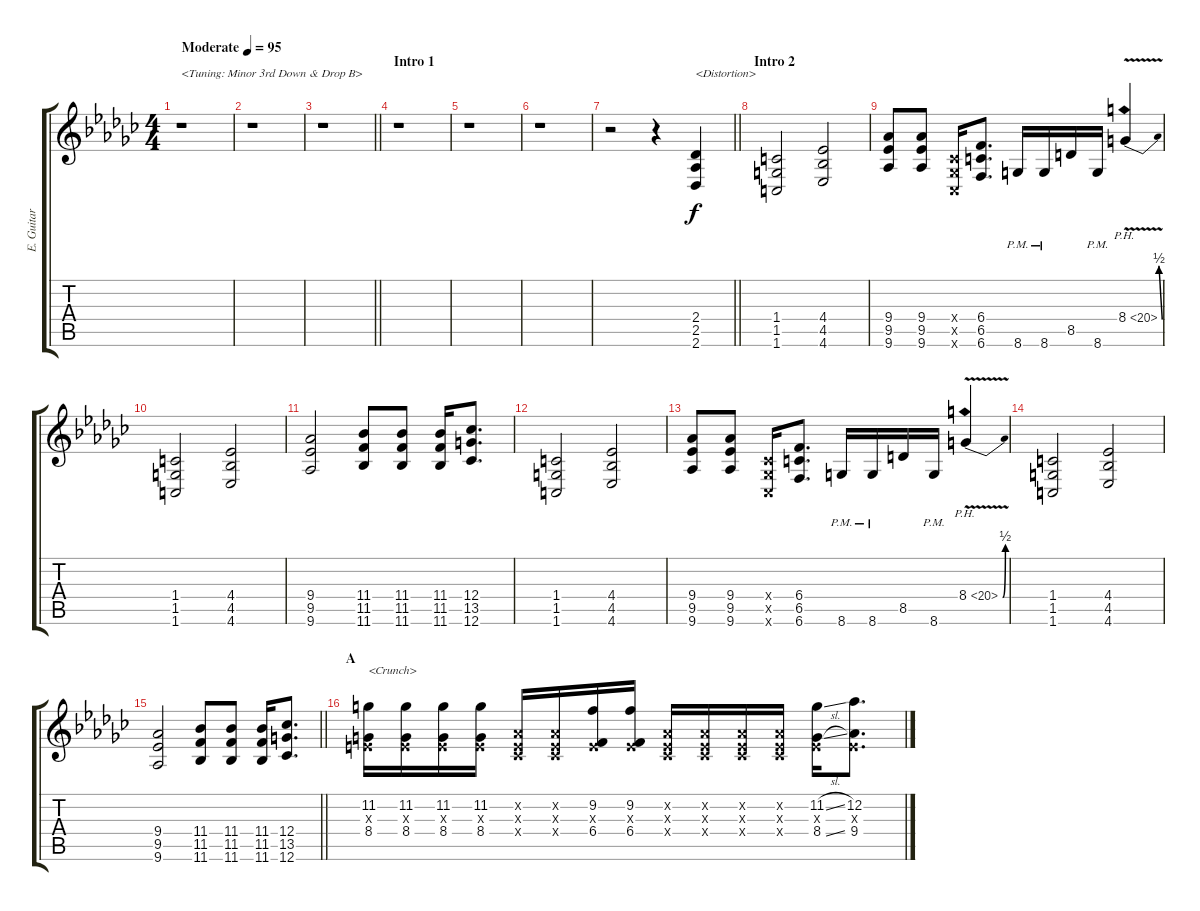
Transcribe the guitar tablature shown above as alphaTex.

\track ("E. Guitar III" "E. Guitar ") {instrument overdrivenguitar}
\staff {score tabs}
\tuning (Db4 Ab3 E3 B2 Gb2 B1) {hide}
\ts (4 4)
\tempo (95 "Moderate")
\clef g2
\ks gb
r.1{txt "<Tuning: Minor 3rd Down & Drop B>" dy f instrument overdrivenguitar} |
r.1 |
\barLineRight lightlight
r.1 |
\section ("" "Intro 1")
r.1 |
r.1 |
r.1 |
\barLineRight lightlight
r.2 r.4 (2.4 2.5 2.6).4{txt "<Distortion>"} |
\section ("" "Intro 2")
(1.4 1.5 1.6).2 (4.4 4.5 4.6).2 |
(9.4 9.5 9.6).8 (9.4 9.5 9.6).8 (0.4{x} 0.5{x} 0.6{x}).16 (6.4 6.5 6.6).8{d} 8.6{pm}.16 8.6{pm}.16 8.5.16 8.6{pm}.16 8.4{be (bend 0 0 60 2) ph 12 v}.4 |
(1.4 1.5 1.6).2 (4.4 4.5 4.6).2 |
(9.4 9.5 9.6).2 (11.4 11.5 11.6).8 (11.4 11.5 11.6).8 (11.4 11.5 11.6).16 (12.4 13.5 12.6).8{d} |
(1.4 1.5 1.6).2 (4.4 4.5 4.6).2 |
(9.4 9.5 9.6).8 (9.4 9.5 9.6).8 (0.4{x} 0.5{x} 0.6{x}).16 (6.4 6.5 6.6).8{d} 8.6{pm}.16 8.6{pm}.16 8.5.16 8.6{pm}.16 8.4{be (bend 0 0 60 2) ph 12 v}.4 |
(1.4 1.5 1.6).2 (4.4 4.5 4.6).2 |
\barLineRight lightlight
(9.4 9.5 9.6).2 (11.4 11.5 11.6).8 (11.4 11.5 11.6).8 (11.4 11.5 11.6).16 (12.4 13.5 12.6).8{d} |
\section ("" "A")
(11.2 0.3{x} 8.4).16{txt "<Crunch>"} (11.2 0.3{x} 8.4).16 (11.2 0.3{x} 8.4).16 (11.2 0.3{x} 8.4).16 (0.2{x} 0.3{x} 0.4{x}).16 (0.2{x} 0.3{x} 0.4{x}).16 (9.2 0.3{x} 6.4).16 (9.2 0.3{x} 6.4).16 (0.2{x} 0.3{x} 0.4{x}).16 (0.2{x} 0.3{x} 0.4{x}).16 (0.2{x} 0.3{x} 0.4{x}).16 (0.2{x} 0.3{x} 0.4{x}).16 (11.2{sl} 0.3{x} 8.4{sl}).16 (12.2 0.3{x} 9.4).8{d}
